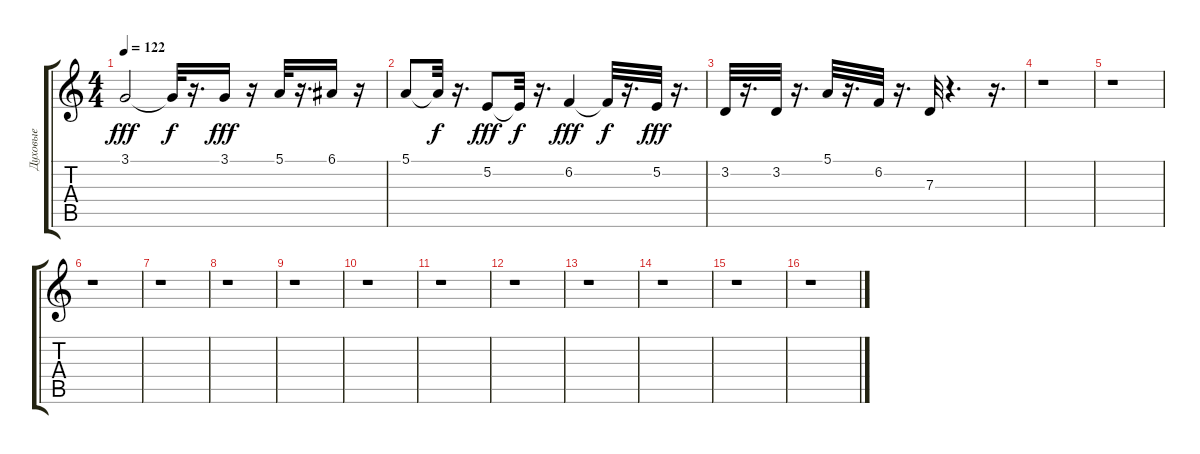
\track ("Духовые" "Духовые") {instrument tuba}
\staff {score tabs}
\tuning (E4 B3 G3 D3 A2 E2) {hide}
\ts (4 4)
\tempo 122
\clef g2
\ks c
3.1.2{dy fff} 3.1{t}.32{dy f} r.16{d} 3.1.16{dy fff} r.16 5.1.32 r.16{d} 6.1.16 r.16 |
5.1.8 5.1{t}.32{dy f} r.16{d} 5.2.8{dy fff} 5.2{t}.32{dy f} r.16{d} 6.2.4{dy fff} 6.2{t}.32{dy f} r.16{d} 5.2.32{dy fff} r.16{d} |
3.2.32 r.16{d} 3.2.32 r.16{d} 5.1.32 r.16{d} 6.2.32 r.16{d} 7.3.32 r.4{d} r.16{d} |
r.1 |
r.1 |
r.1 |
r.1 |
r.1 |
r.1 |
r.1 |
r.1 |
r.1 |
r.1 |
r.1 |
r.1 |
r.1
